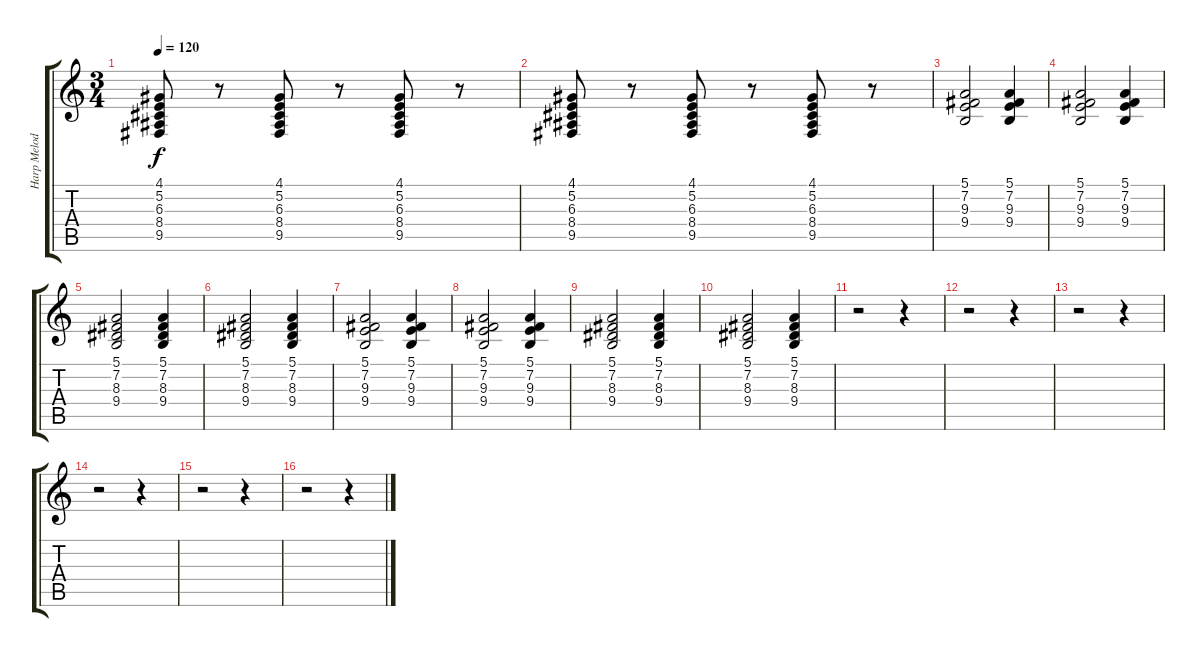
\track ("Harp Melody" "Harp Melod") {instrument orchestralharp}
\staff {score tabs}
\tuning (E4 B3 G3 D3 A2 E2) {hide}
\ts (3 4)
\tempo 120
\clef g2
\ks c
(4.1 5.2 6.3 8.4 9.5).8{dy f} r.8 (4.1 5.2 6.3 8.4 9.5).8 r.8 (4.1 5.2 6.3 8.4 9.5).8 r.8 |
(4.1 5.2 6.3 8.4 9.5).8 r.8 (4.1 5.2 6.3 8.4 9.5).8 r.8 (4.1 5.2 6.3 8.4 9.5).8 r.8 |
(5.1 7.2 9.3 9.4).2 (5.1 7.2 9.3 9.4).4 |
(5.1 7.2 9.3 9.4).2 (5.1 7.2 9.3 9.4).4 |
(5.1 7.2 8.3 9.4).2 (5.1 7.2 8.3 9.4).4 |
(5.1 7.2 8.3 9.4).2 (5.1 7.2 8.3 9.4).4 |
(5.1 7.2 9.3 9.4).2 (5.1 7.2 9.3 9.4).4 |
(5.1 7.2 9.3 9.4).2 (5.1 7.2 9.3 9.4).4 |
(5.1 7.2 8.3 9.4).2 (5.1 7.2 8.3 9.4).4 |
(5.1 7.2 8.3 9.4).2 (5.1 7.2 8.3 9.4).4 |
r.2 r.4 |
r.2 r.4 |
r.2 r.4 |
r.2 r.4 |
r.2 r.4 |
r.2 r.4
